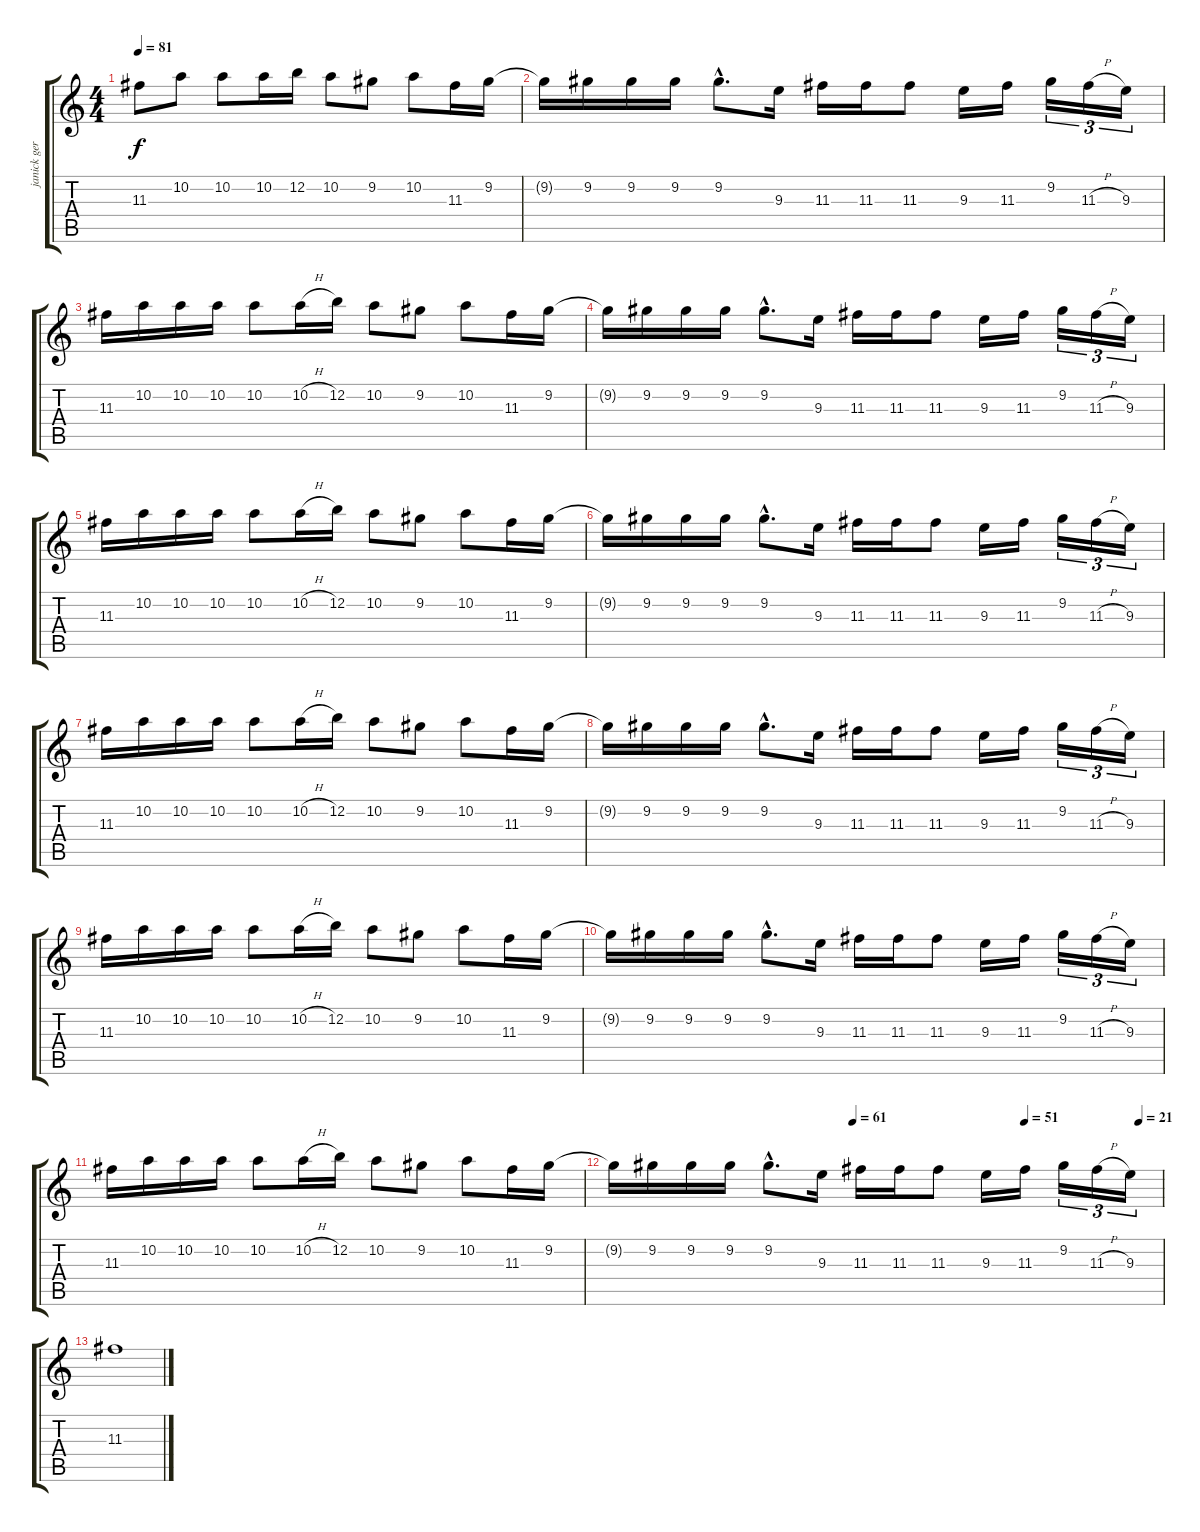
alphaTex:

\track ("janick gers" "janick ger") {instrument overdrivenguitar}
\staff {score tabs}
\tuning (E4 B3 G3 D3 A2 E2) {hide}
\ts (4 4)
\tempo 81
\clef g2
\ks c
11.3.8{dy f} 10.2.8 10.2.8 10.2.16 12.2.16 10.2.8 9.2.8 10.2.8 11.3.16 9.2.16 |
9.2{t}.16 9.2.16 9.2.16 9.2.16 9.2{hac}.8{d} 9.3.16 11.3.16 11.3.16 11.3.8 9.3.16 11.3.16 9.2.16{tu (3 2)} 11.3{h}.16{tu (3 2)} 9.3.16{tu (3 2)} |
11.3.16 10.2.16 10.2.16 10.2.16 10.2.8 10.2{h}.16 12.2.16 10.2.8 9.2.8 10.2.8 11.3.16 9.2.16 |
9.2{t}.16 9.2.16 9.2.16 9.2.16 9.2{hac}.8{d} 9.3.16 11.3.16 11.3.16 11.3.8 9.3.16 11.3.16 9.2.16{tu (3 2)} 11.3{h}.16{tu (3 2)} 9.3.16{tu (3 2)} |
11.3.16 10.2.16 10.2.16 10.2.16 10.2.8 10.2{h}.16 12.2.16 10.2.8 9.2.8 10.2.8 11.3.16 9.2.16 |
9.2{t}.16 9.2.16 9.2.16 9.2.16 9.2{hac}.8{d} 9.3.16 11.3.16 11.3.16 11.3.8 9.3.16 11.3.16 9.2.16{tu (3 2)} 11.3{h}.16{tu (3 2)} 9.3.16{tu (3 2)} |
11.3.16 10.2.16 10.2.16 10.2.16 10.2.8 10.2{h}.16 12.2.16 10.2.8 9.2.8 10.2.8 11.3.16 9.2.16 |
9.2{t}.16 9.2.16 9.2.16 9.2.16 9.2{hac}.8{d} 9.3.16 11.3.16 11.3.16 11.3.8 9.3.16 11.3.16 9.2.16{tu (3 2)} 11.3{h}.16{tu (3 2)} 9.3.16{tu (3 2)} |
11.3.16 10.2.16 10.2.16 10.2.16 10.2.8 10.2{h}.16 12.2.16 10.2.8 9.2.8 10.2.8 11.3.16 9.2.16 |
9.2{t}.16 9.2.16 9.2.16 9.2.16 9.2{hac}.8{d} 9.3.16 11.3.16 11.3.16 11.3.8 9.3.16 11.3.16 9.2.16{tu (3 2)} 11.3{h}.16{tu (3 2)} 9.3.16{tu (3 2)} |
11.3.16 10.2.16 10.2.16 10.2.16 10.2.8 10.2{h}.16 12.2.16 10.2.8 9.2.8 10.2.8 11.3.16 9.2.16 |
\tempo (61 0.4375)
\tempo (51 0.75)
\tempo (21 0.9583333333333334)
9.2{t}.16 9.2.16 9.2.16 9.2.16 9.2{hac}.8{d} 9.3.16 11.3.16 11.3.16 11.3.8 9.3.16 11.3.16 9.2.16{tu (3 2)} 11.3{h}.16{tu (3 2)} 9.3.16{tu (3 2)} |
11.3.1
